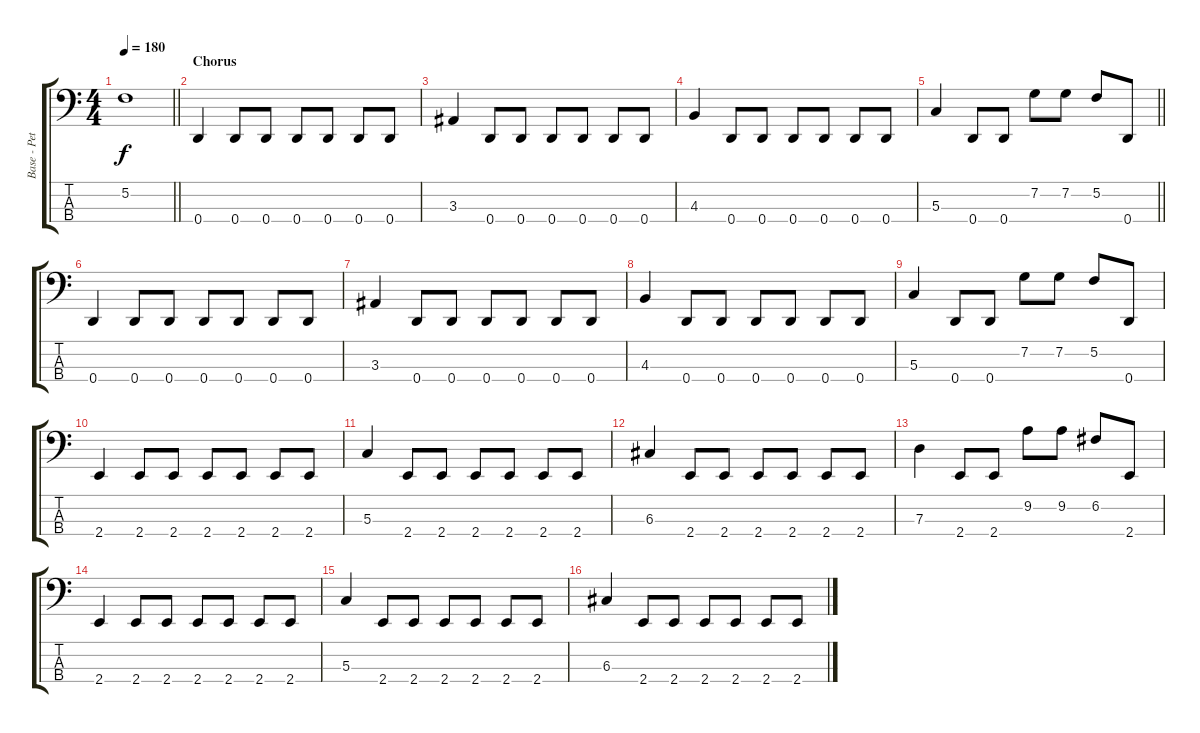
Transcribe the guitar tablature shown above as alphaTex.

\track ("Base - Peter London" "Base - Pet") {instrument electricbassfinger}
\staff {score tabs}
\tuning (F2 C2 G1 D1) {hide}
\ts (4 4)
\tempo 180
\clef f4
\barLineRight lightlight
\ks c
5.2.1{dy f} |
\section ("" "Chorus")
0.4.4 0.4.8 0.4.8 0.4.8 0.4.8 0.4.8 0.4.8 |
3.3.4 0.4.8 0.4.8 0.4.8 0.4.8 0.4.8 0.4.8 |
4.3.4 0.4.8 0.4.8 0.4.8 0.4.8 0.4.8 0.4.8 |
\barLineRight lightlight
5.3.4 0.4.8 0.4.8 7.2.8 7.2.8 5.2.8 0.4.8 |
0.4.4 0.4.8 0.4.8 0.4.8 0.4.8 0.4.8 0.4.8 |
3.3.4 0.4.8 0.4.8 0.4.8 0.4.8 0.4.8 0.4.8 |
4.3.4 0.4.8 0.4.8 0.4.8 0.4.8 0.4.8 0.4.8 |
5.3.4 0.4.8 0.4.8 7.2.8 7.2.8 5.2.8 0.4.8 |
2.4.4 2.4.8 2.4.8 2.4.8 2.4.8 2.4.8 2.4.8 |
5.3.4 2.4.8 2.4.8 2.4.8 2.4.8 2.4.8 2.4.8 |
6.3.4 2.4.8 2.4.8 2.4.8 2.4.8 2.4.8 2.4.8 |
7.3.4 2.4.8 2.4.8 9.2.8 9.2.8 6.2.8 2.4.8 |
2.4.4 2.4.8 2.4.8 2.4.8 2.4.8 2.4.8 2.4.8 |
5.3.4 2.4.8 2.4.8 2.4.8 2.4.8 2.4.8 2.4.8 |
6.3.4 2.4.8 2.4.8 2.4.8 2.4.8 2.4.8 2.4.8
